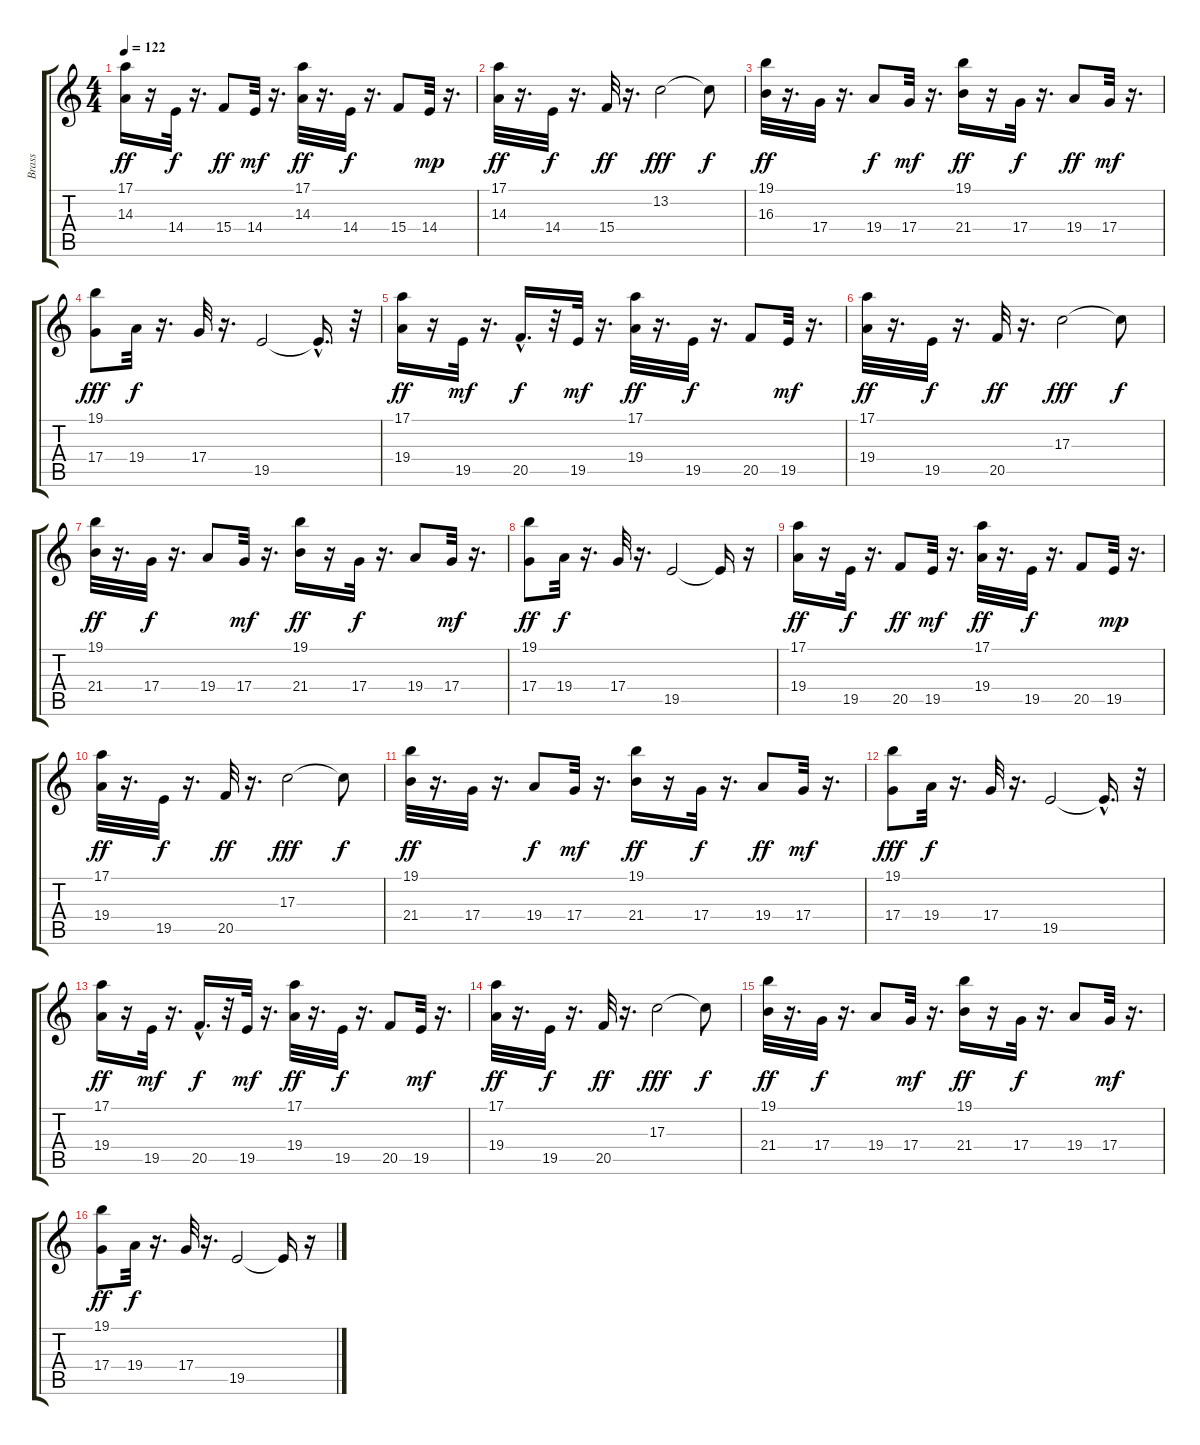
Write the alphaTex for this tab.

\track ("Brass" "Brass") {instrument brasssection}
\staff {score tabs}
\tuning (E4 B3 G3 D3 A2 E2) {hide}
\ts (4 4)
\tempo 122
\clef g2
\ks c
(17.1 14.3).16{dy ff instrument brasssection} r.16 14.4.32{dy f instrument brasssection} r.16{d} 15.4.8{dy ff} 14.4.32{dy mf} r.16{d} (17.1 14.3).32{dy ff} r.16{d} 14.4.32{dy f} r.16{d} 15.4.8 14.4.32{dy mp} r.16{d} |
(17.1 14.3).32{dy ff} r.16{d} 14.4.32{dy f} r.16{d} 15.4.32{dy ff} r.16{d} 13.2.2{dy fff} 13.2{t}.8{dy f} |
(19.1 16.3).32{dy ff} r.16{d} 17.4.32 r.16{d} 19.4.8{dy f} 17.4.32{dy mf} r.16{d} (19.1 21.4).16{dy ff} r.16 17.4.32{dy f} r.16{d} 19.4.8{dy ff} 17.4.32{dy mf} r.16{d} |
(19.1 17.4).8{dy fff} 19.4.32{dy f} r.16{d} 17.4.32 r.16{d} 19.5.2 19.5{hac t}.16{d} r.32 |
(17.1 19.4).16{dy ff} r.16 19.5.32{dy mf} r.16{d} 20.5{hac}.16{d dy f} r.32 19.5.32{dy mf} r.16{d} (17.1 19.4).32{dy ff} r.16{d} 19.5.32{dy f} r.16{d} 20.5.8 19.5.32{dy mf} r.16{d} |
(17.1 19.4).32{dy ff} r.16{d} 19.5.32{dy f} r.16{d} 20.5.32{dy ff} r.16{d} 17.3.2{dy fff} 17.3{t}.8{dy f} |
(19.1 21.4).32{dy ff} r.16{d} 17.4.32{dy f} r.16{d} 19.4.8 17.4.32{dy mf} r.16{d} (19.1 21.4).16{dy ff} r.16 17.4.32{dy f} r.16{d} 19.4.8 17.4.32{dy mf} r.16{d} |
(19.1 17.4).8{dy ff} 19.4.32{dy f} r.16{d} 17.4.32 r.16{d} 19.5.2 19.5{t}.16 r.16 |
(17.1 19.4).16{dy ff} r.16 19.5.32{dy f} r.16{d} 20.5.8{dy ff} 19.5.32{dy mf} r.16{d} (17.1 19.4).32{dy ff} r.16{d} 19.5.32{dy f} r.16{d} 20.5.8 19.5.32{dy mp} r.16{d} |
(17.1 19.4).32{dy ff} r.16{d} 19.5.32{dy f} r.16{d} 20.5.32{dy ff} r.16{d} 17.3.2{dy fff} 17.3{t}.8{dy f} |
(19.1 21.4).32{dy ff} r.16{d} 17.4.32 r.16{d} 19.4.8{dy f} 17.4.32{dy mf} r.16{d} (19.1 21.4).16{dy ff} r.16 17.4.32{dy f} r.16{d} 19.4.8{dy ff} 17.4.32{dy mf} r.16{d} |
(19.1 17.4).8{dy fff} 19.4.32{dy f} r.16{d} 17.4.32 r.16{d} 19.5.2 19.5{hac t}.16{d} r.32 |
(17.1 19.4).16{dy ff} r.16 19.5.32{dy mf} r.16{d} 20.5{hac}.16{d dy f} r.32 19.5.32{dy mf} r.16{d} (17.1 19.4).32{dy ff} r.16{d} 19.5.32{dy f} r.16{d} 20.5.8 19.5.32{dy mf} r.16{d} |
(17.1 19.4).32{dy ff} r.16{d} 19.5.32{dy f} r.16{d} 20.5.32{dy ff} r.16{d} 17.3.2{dy fff} 17.3{t}.8{dy f} |
(19.1 21.4).32{dy ff} r.16{d} 17.4.32{dy f} r.16{d} 19.4.8 17.4.32{dy mf} r.16{d} (19.1 21.4).16{dy ff} r.16 17.4.32{dy f} r.16{d} 19.4.8 17.4.32{dy mf} r.16{d} |
(19.1 17.4).8{dy ff} 19.4.32{dy f} r.16{d} 17.4.32 r.16{d} 19.5.2 19.5{t}.16 r.16
